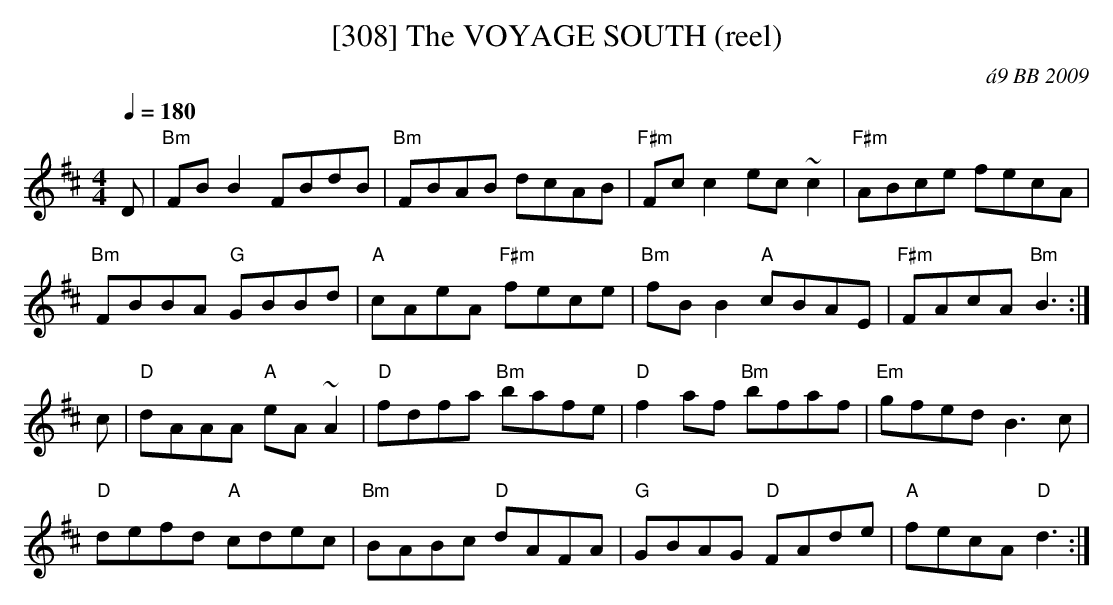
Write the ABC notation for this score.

X:1
T:[308] The VOYAGE SOUTH (reel)
C:\'a9 BB 2009
M:4/4
Q:1/4=180
K:D
D|"Bm"FB B2 FBdB|"Bm"FBAB dcAB|"F#m"Fc c2 ec~c2|"F#m"ABce fecA|
"Bm"FBBA "G"GBBd|"A"cAeA "F#m"fece|"Bm"fB B2 "A"cBAE|"F#m"FAcA "Bm"B3 :|
c|"D"dAAA "A"eA~A2|"D"fdfa "Bm"bafe|"D"f2 af "Bm"bfaf|"Em"gfed B3c|
"D"defd "A"cdec|"Bm"BABc "D"dAFA|"G"GBAG "D"FAde|"A"fecA "D"d3 :|
